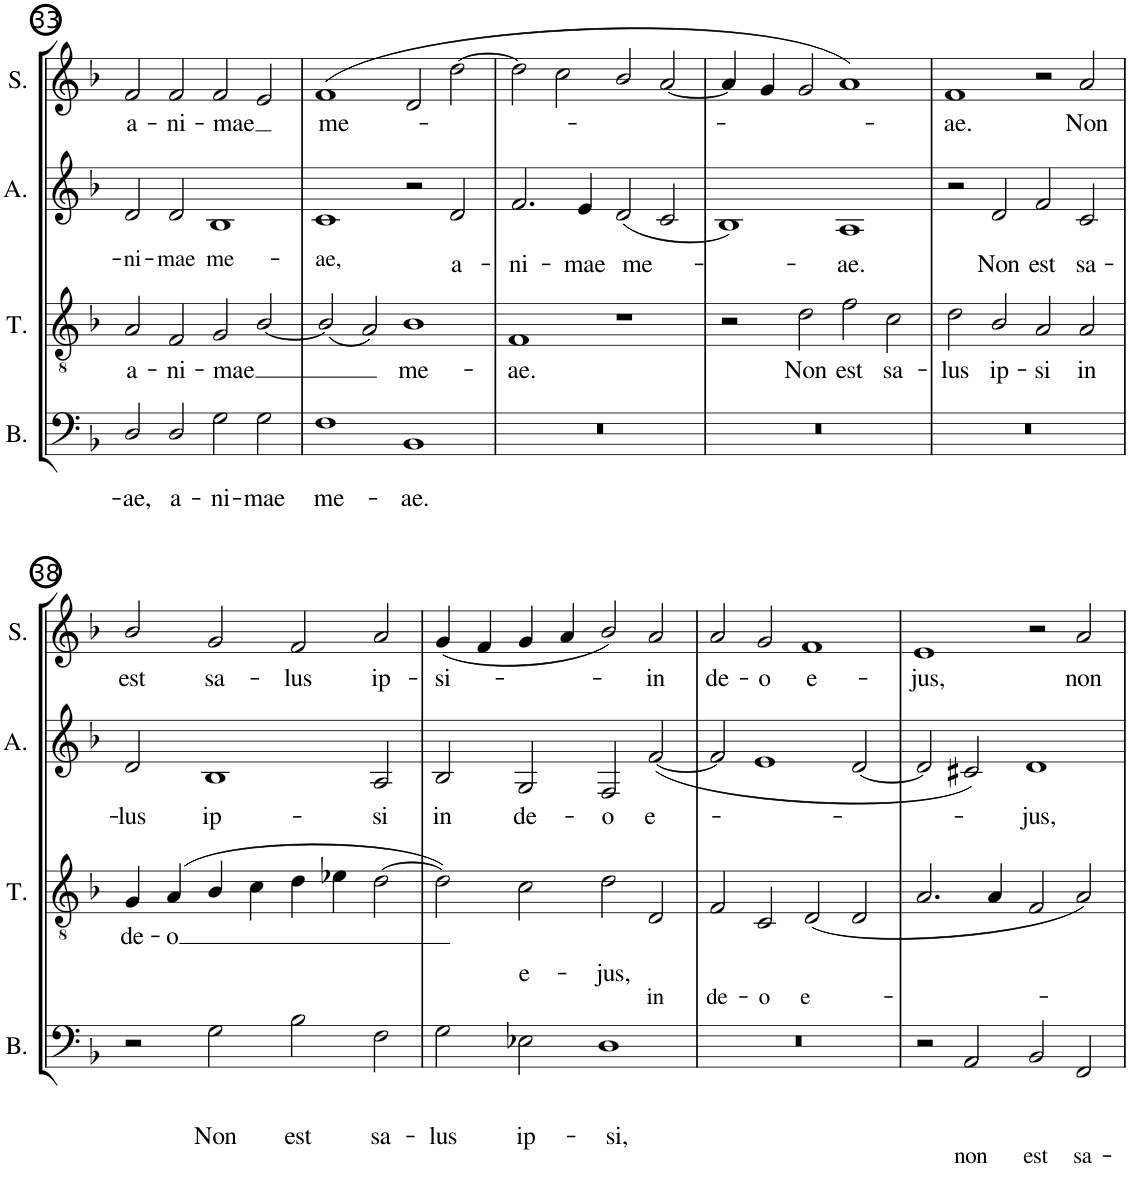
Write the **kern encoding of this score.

**kern	**text	**text	**kern	**text	**text	**kern	**text	**text	**kern	**text
*part4	*part4	*part4	*part3	*part3	*part3	*part2	*part2	*part2	*part1	*part1
*staff4	*staff4	*staff4	*staff3	*staff3	*staff3	*staff2	*staff2	*staff2	*staff1	*staff1
*I"BASS	*	*	*I"TENOR	*	*	*I"ALTO	*	*	*I"SOPRANO	*
*I'B.	*	*	*I'T.	*	*	*I'A.	*	*	*I'S.	*
!!LO:PB:g=z
*clefF4	*	*	*clefGv2	*	*	*clefG2	*	*	*clefG2	*
*k[b-]	*	*	*k[b-]	*	*	*k[b-]	*	*	*k[b-]	*
*F:	*	*	*	*	*	*F:	*	*	*F:	*
*M2/2	*	*	*M2/2	*	*	*M2/2	*	*	*M2/2	*
*met(c|)	*	*	*met(c|)	*	*	*met(c|)	*	*	*met(c|)	*
=33	=33	=33	=33	=33	=33	=33	=33	=33	=33	=33
!	!LO:LY:b	!	!	!LO:LY:b	!	!	!	!LO:LY:b	!	!LO:LY:b
2D/	-ae,	.	2A/	a-	.	2d/	.	-ni-	2f/	a-
!	!LO:LY:b	!	!	!LO:LY:b	!	!	!	!LO:LY:b	!	!LO:LY:b
2D/	a-	.	2F/	-ni-	.	2d/	.	-mae	2f/	-ni-
!	!LO:LY:b	!	!	!LO:LY:b	!	!	!	!LO:LY:b	!	!LO:LY:b
2G\	-ni-	.	2G/	-mae	.	1B-	.	me-	2f/	-mae
!	!LO:LY:b	!	!	!	!	!	!	!	!	!
2G\	-mae	.	[2B-/	.	.	.	.	.	2e/	.
=34	=34	=34	=34	=34	=34	=34	=34	=34	=34	=34
!	!LO:LY:b	!	!	!	!	!	!	!LO:LY:b	!	!LO:LY:b
1F	me-	.	(2B-/]	.	.	1c	.	-ae,	(1f	me-
.	.	.	2A/)	.	.	.	.	.	.	.
!	!LO:LY:b	!	!	!LO:LY:b	!	!	!	!	!	!
1BB-	-ae.	.	1B-	me-	.	2r	.	.	2d/	.
!	!	!	!	!	!	!	!LO:LY:b	!	!	!
.	.	.	.	.	.	2d/	a-	.	[2dd\	.
=35	=35	=35	=35	=35	=35	=35	=35	=35	=35	=35
!	!	!	!	!LO:LY:b	!	!	!LO:LY:b	!	!	!
1r	.	.	1F	-ae.	.	2.f/	-ni-	.	2dd\]	.
.	.	.	.	.	.	.	.	.	2cc\	.
!	!	!	!	!	!	!	!LO:LY:b	!	!	!
.	.	.	.	.	.	4e/	-mae	.	.	.
!	!	!	!	!	!	!	!LO:LY:b	!	!	!
1ryy	.	.	1r	.	.	(2d/	me-	.	2b-/	.
.	.	.	.	.	.	2c/	.	.	[2a/	.
=36	=36	=36	=36	=36	=36	=36	=36	=36	=36	=36
1r	.	.	2r	.	.	1B-)	.	.	4a/]	.
.	.	.	.	.	.	.	.	.	4g/	.
!	!	!	!	!LO:LY:b	!	!	!	!	!	!
.	.	.	2d\	Non	.	.	.	.	2g/	.
!	!	!	!	!LO:LY:b	!	!	!LO:LY:b	!	!	!
1ryy	.	.	2f\	est	.	1A	-ae.	.	1a)	.
!	!	!	!	!LO:LY:b	!	!	!	!	!	!
.	.	.	2c\	sa-	.	.	.	.	.	.
=37	=37	=37	=37	=37	=37	=37	=37	=37	=37	=37
!	!	!	!	!LO:LY:b	!	!	!	!	!	!LO:LY:b
1r	.	.	2d\	-lus	.	2r	.	.	1f	-ae.
!	!	!	!	!LO:LY:b	!	!	!LO:LY:b	!	!	!
.	.	.	2B-/	ip-	.	2d/	Non	.	.	.
!	!	!	!	!LO:LY:b	!	!	!LO:LY:b	!	!	!
1ryy	.	.	2A/	-si	.	2f/	est	.	2r	.
!	!	!	!	!LO:LY:b	!	!	!LO:LY:b	!	!	!LO:LY:b
.	.	.	2A/	in	.	2c/	sa-	.	2a/	Non
!!LO:LB:g=z
=38	=38	=38	=38	=38	=38	=38	=38	=38	=38	=38
!	!	!	!	!LO:LY:b	!	!	!LO:LY:b	!	!	!LO:LY:b
2r	.	.	4G/	de-	.	2d/	-lus	.	2b-/	est
!	!	!	!	!LO:LY:b	!	!	!	!	!	!
.	.	.	(4A/	-o	.	.	.	.	.	.
!	!LO:LY:b	!	!	!	!	!	!LO:LY:b	!	!	!LO:LY:b
2G\	Non	.	4B-/	.	.	[2B-	ip-	.	2g/	sa-
.	.	.	4c\	.	.	.	.	.	.	.
!	!LO:LY:b	!	!	!	!	!	!	!	!	!LO:LY:b
2B-\	est	.	4d\	.	.	2ryy	.	.	2f/	-lus
.	.	.	4e-X\	.	.	.	.	.	.	.
!	!LO:LY:b	!	!	!	!	!	!LO:LY:b	!	!	!LO:LY:b
2F\	sa-	.	[2d\	.	.	2A/	-si	.	2a/	ip-
=39	=39	=39	=39	=39	=39	=39	=39	=39	=39	=39
!	!LO:LY:b	!	!	!	!	!	!LO:LY:b	!	!	!LO:LY:b
2G\	-lus	.	2d\])	.	.	2B-/	in	.	(4g/	-si-
.	.	.	.	.	.	.	.	.	4f/	.
!	!LO:LY:b	!	!	!LO:LY:b	!	!	!	!	!	!
2E-X\	ip-	.	2c\	e-	.	2B-]	.	.	4g/	.
.	.	.	.	.	.	.	.	.	4a/	.
!	!LO:LY:b	!	!	!LO:LY:b	!	!	!LO:LY:b	!	!	!
1D	-si,	.	2d\	-jus,	.	2G/	de-	.	2b-/)	.
!	!	!	!	!	!LO:LY:b	!	!LO:LY:b	!	!	!LO:LY:b
.	.	.	2D/	.	in	2F/	-o	.	2a/	-in
!	!	!	!	!	!	!	!LO:LY:b	!	!	!
2ryy	.	.	2ryy	.	.	([2f/	e-	.	2ryy	.
=40	=40	=40	=40	=40	=40	=40	=40	=40	=40	=40
!	!	!	!	!	!LO:LY:b	!	!	!	!	!LO:LY:b
1r	.	.	2F/	.	de-	2f/]	.	.	2a/	de-
!	!	!	!	!	!LO:LY:b	!	!	!	!	!LO:LY:b
.	.	.	2C/	.	-o	[2e	.	.	2g/	-o
!	!	!	!	!	!LO:LY:b	!	!	!	!	!LO:LY:b
1ryy	.	.	(2D/	.	e-	2ryy	.	.	1f	e-
.	.	.	2D/	.	.	[2d/	.	.	.	.
=41	=41	=41	=41	=41	=41	=41	=41	=41	=41	=41
!	!	!	!	!	!	!	!	!	!	!LO:LY:b
2r	.	.	2.A/	.	.	2d/]	.	.	1e	-jus,
!	!	!LO:LY:b	!	!	!	!	!	!	!	!
2AA/	.	non	.	.	.	2e]	.	.	.	.
.	.	.	4A/	.	.	.	.	.	.	.
!	!	!LO:LY:b	!	!	!	!	!	!	!	!
2BB-/	.	est	2F/	.	.	2c#X/)	.	.	2r	.
!	!	!LO:LY:b	!	!	!	!	!LO:LY:b	!	!	!LO:LY:b
2FF/	.	sa-	2A/)	.	.	1d	-jus,	.	2a/	non
2ryy	.	.	2ryy	.	.	.	.	.	2ryy	.
=	=	=	=	=	=	=	=	=	=	=
*-	*-	*-	*-	*-	*-	*-	*-	*-	*-	*-
